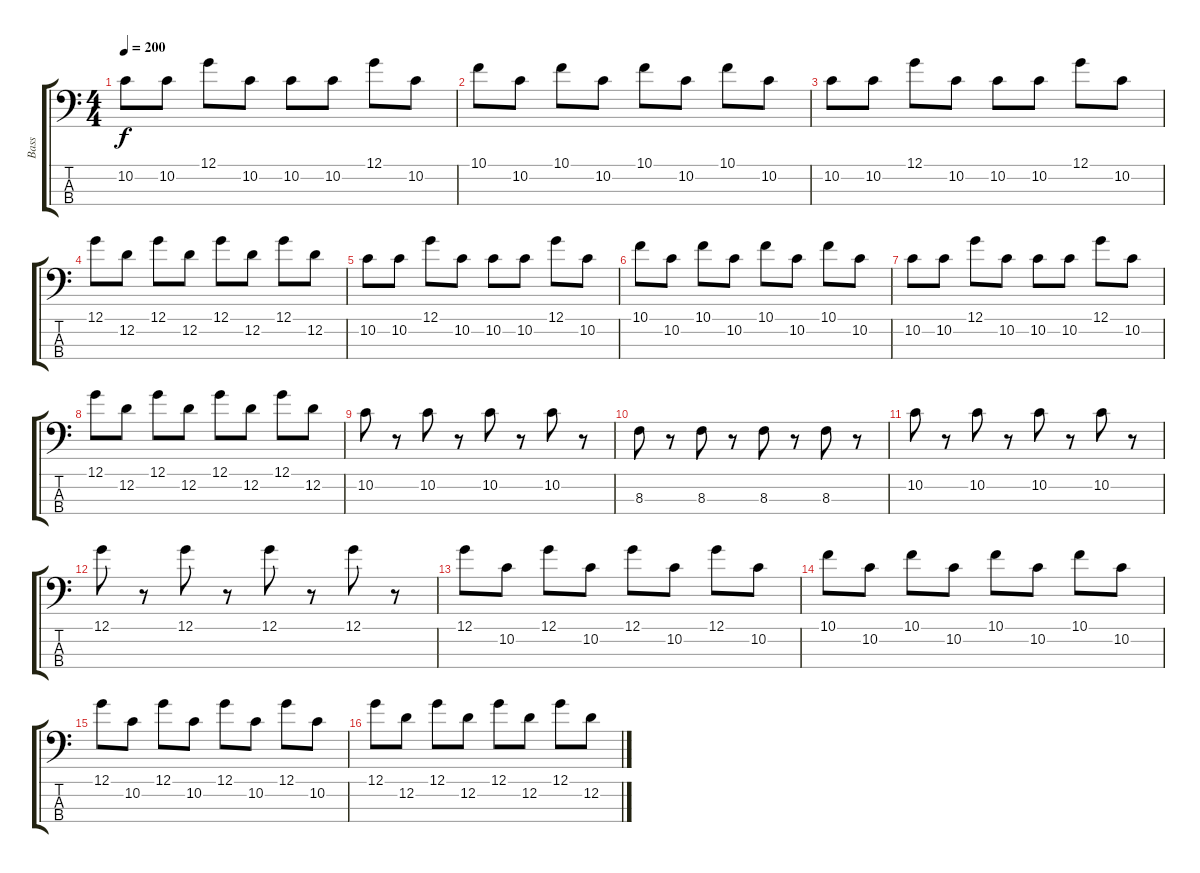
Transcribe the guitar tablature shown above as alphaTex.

\track ("Bass" "Bass") {instrument electricbassfinger}
\staff {score tabs}
\tuning (G2 D2 A1 E1) {hide}
\ts (4 4)
\tempo 200
\clef f4
\ks c
10.2.8{dy f} 10.2.8 12.1.8 10.2.8 10.2.8 10.2.8 12.1.8 10.2.8 |
10.1.8 10.2.8 10.1.8 10.2.8 10.1.8 10.2.8 10.1.8 10.2.8 |
10.2.8 10.2.8 12.1.8 10.2.8 10.2.8 10.2.8 12.1.8 10.2.8 |
12.1.8 12.2.8 12.1.8 12.2.8 12.1.8 12.2.8 12.1.8 12.2.8 |
10.2.8 10.2.8 12.1.8 10.2.8 10.2.8 10.2.8 12.1.8 10.2.8 |
10.1.8 10.2.8 10.1.8 10.2.8 10.1.8 10.2.8 10.1.8 10.2.8 |
10.2.8 10.2.8 12.1.8 10.2.8 10.2.8 10.2.8 12.1.8 10.2.8 |
12.1.8 12.2.8 12.1.8 12.2.8 12.1.8 12.2.8 12.1.8 12.2.8 |
10.2.8 r.8 10.2.8 r.8 10.2.8 r.8 10.2.8 r.8 |
8.3.8 r.8 8.3.8 r.8 8.3.8 r.8 8.3.8 r.8 |
10.2.8 r.8 10.2.8 r.8 10.2.8 r.8 10.2.8 r.8 |
12.1.8 r.8 12.1.8 r.8 12.1.8 r.8 12.1.8 r.8 |
12.1.8 10.2.8 12.1.8 10.2.8 12.1.8 10.2.8 12.1.8 10.2.8 |
10.1.8 10.2.8 10.1.8 10.2.8 10.1.8 10.2.8 10.1.8 10.2.8 |
12.1.8 10.2.8 12.1.8 10.2.8 12.1.8 10.2.8 12.1.8 10.2.8 |
12.1.8 12.2.8 12.1.8 12.2.8 12.1.8 12.2.8 12.1.8 12.2.8
